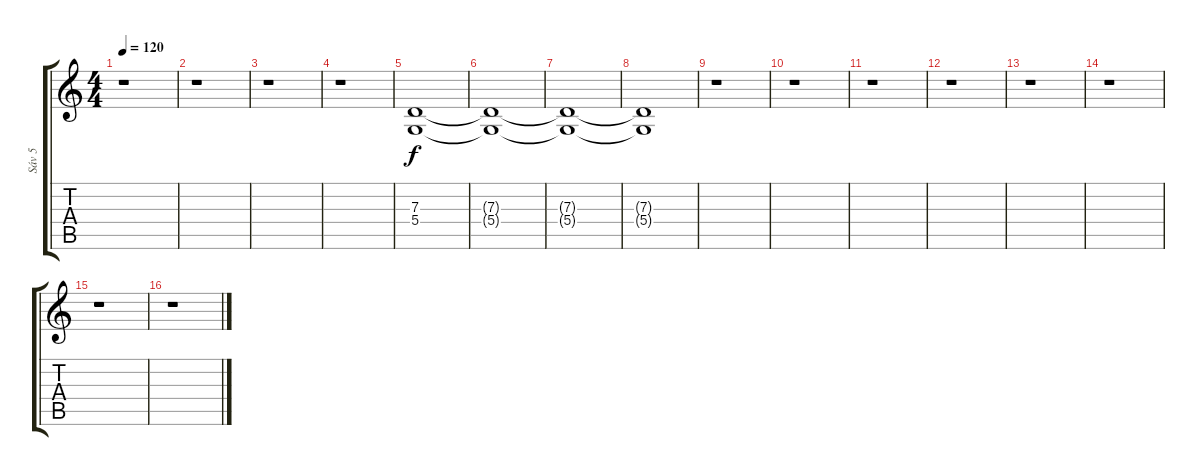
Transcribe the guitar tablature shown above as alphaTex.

\track ("Sáv 5" "Sáv 5") {instrument lead2sawtooth}
\staff {score tabs}
\tuning (E4 B3 G3 D3 A2 E2) {hide}
\ts (4 4)
\tempo 120
\clef g2
\ks c
r.1{dy f} |
r.1 |
r.1 |
r.1 |
(7.3 5.4).1 |
(7.3{t} 5.4{t}).1 |
(7.3{t} 5.4{t}).1 |
(7.3{t} 5.4{t}).1 |
r.1 |
r.1 |
r.1 |
r.1 |
r.1 |
r.1 |
r.1 |
r.1
